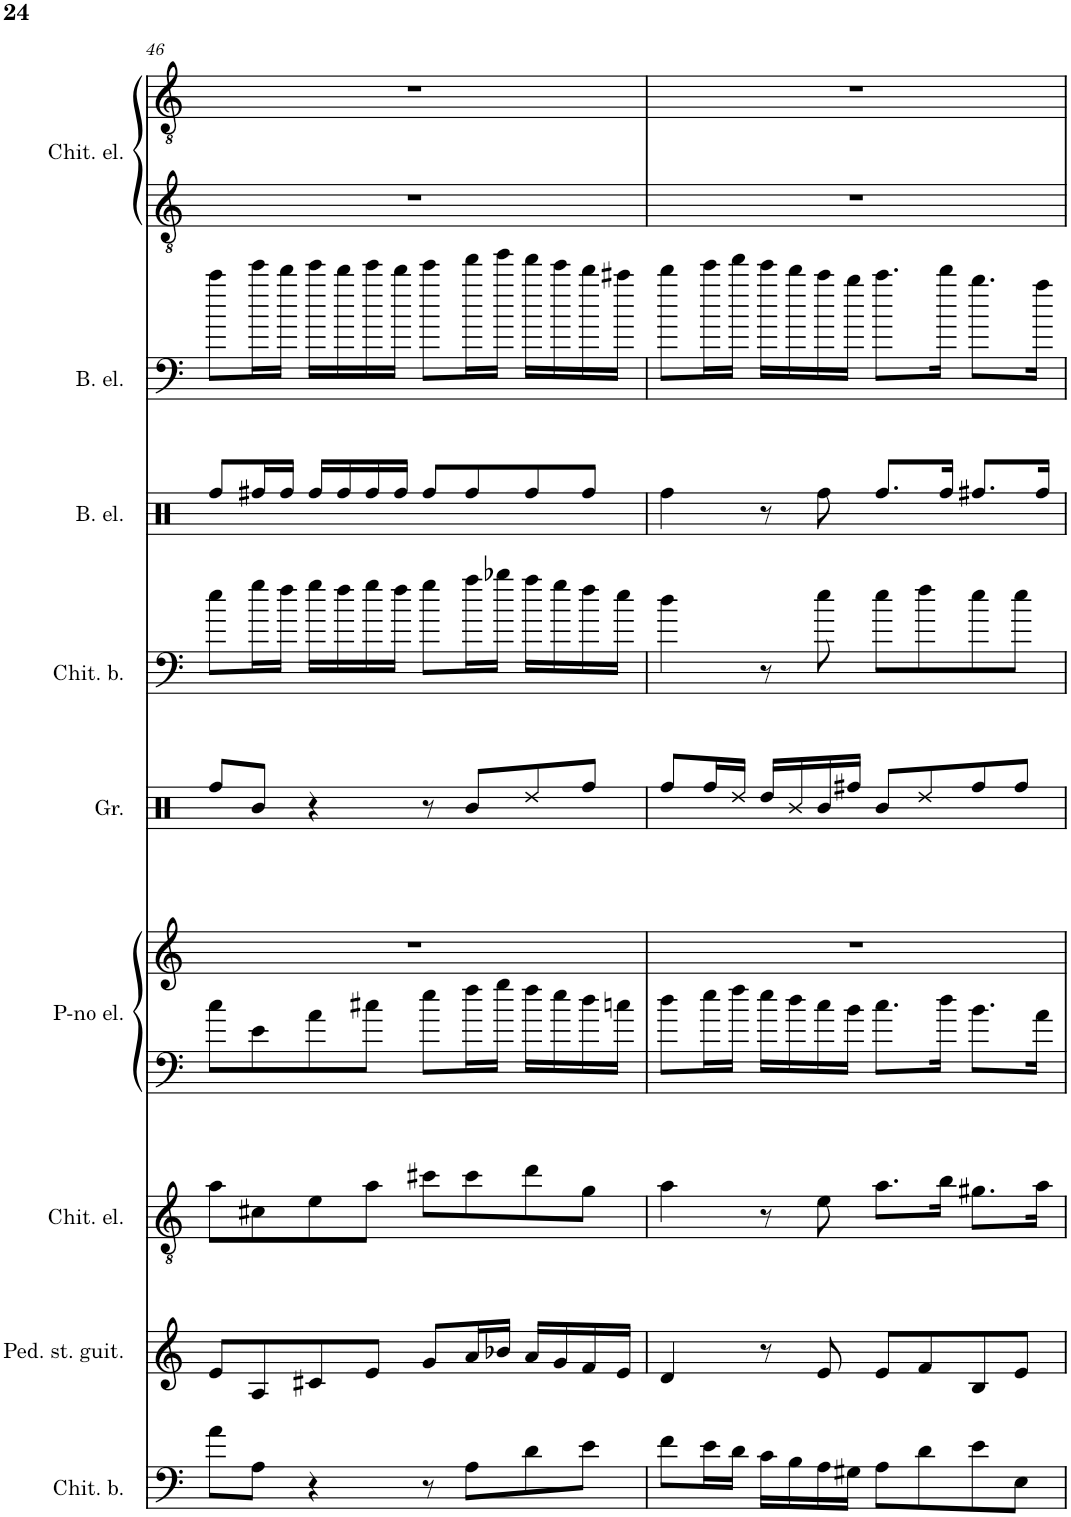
**kern	**kern	**kern	**kern	**kern	**kern	**kern	**kern	**kern	**kern	**kern
*part9	*part8	*part7	*part6	*part6	*part5	*part4	*part3	*part2	*part1	*part1
*staff11	*staff10	*staff9	*staff8	*staff7	*staff6	*staff5	*staff4	*staff3	*staff2	*staff1
*I"Chitarra basso	*I"Pedal steel guitar	*I"Chitarra elettrica	*I"Piano elettrico	*	*I"Grancassa	*I"Chitarra basso	*I"Basso elettrico 5 corde	*I"Basso elettrico 5 corde	*I"Chitarra elettrica	*
*I'Chit. b.	*I'Ped. st. guit.	*I'Chit. el.	*I'P-no el.	*	*I'Gr.	*I'Chit. b.	*I'B. el.	*I'B. el.	*I'Chit. el.	*
!!LO:PB:g=z
*clefF4	*clefG2	*clefGv2	*clefF4	*clefG2	*clefX	*clefF4	*clefX	*clefF4	*clefGv2	*clefGv2
*Trd7c12	*	*	*	*	*	*Trd7c12	*Trd7c12	*Trd7c12	*	*
*k[]	*k[]	*k[]	*k[]	*k[]	*k[]	*k[]	*k[]	*k[]	*k[]	*k[]
*M4/4	*M4/4	*M4/4	*M4/4	*M4/4	*M4/4	*M4/4	*M4/4	*M4/4	*M4/4	*M4/4
=46	=46	=46	=46	=46	=46	=46	=46	=46	=46	=46
8a\L	8e/L	8a\L	8cc\L	1r	8Rff/L	8ee\L	8Rff/L	8ccc\L	1r	1r
8A\J	8A/	8c#X\	8e\	.	8R/J	16gg\L	16Rff/L	16eee\L	.	.
.	.	.	.	.	.	16ff\JJ	16Rff/JJ	16ddd\JJ	.	.
4r	8c#X/	8e\	8a\	.	4r	16gg\LL	16Rff/LL	16eee\LL	.	.
.	.	.	.	.	.	16ff\	16Rff/	16ddd\	.	.
.	8e/J	8a\J	8cc#X\J	.	.	16gg\	16Rff/	16eee\	.	.
.	.	.	.	.	.	16ff\JJ	16Rff/JJ	16ddd\JJ	.	.
8r	8g/L	8cc#X\L	8ee\L	.	8r	8gg\L	8Rff/L	8eee\L	.	.
8A\L	16a/L	8cc#\	16ff\L	.	8R/L	16aa\L	8Rff/	16fff\L	.	.
.	16b-X/JJ	.	16gg\JJ	.	.	16bb-X\JJ	.	16ggg\JJ	.	.
8d\	16a/LL	8dd\	16ff\LL	.	8Rdd/	16aa\LL	8Rff/	16fff\LL	.	.
.	16g/	.	16ee\	.	.	16gg\	.	16eee\	.	.
8e\J	16f/	8g\J	16dd\	.	8Rff/J	16ff\	8Rff/J	16ddd\	.	.
.	16e/JJ	.	16ccn\JJ	.	.	16ee\JJ	.	16ccc#X\JJ	.	.
=47	=47	=47	=47	=47	=47	=47	=47	=47	=47	=47
8f\L	4d/	4a\	8dd\L	1r	8Rff/L	4dd\	4Rff\	8ddd\L	1r	1r
16e\L	.	.	16ee\L	.	16Rff/L	.	.	16eee\L	.	.
16d\JJ	.	.	16ff\JJ	.	16Rdd/JJ	.	.	16fff\JJ	.	.
16c\LL	8r	8r	16ee\LL	.	16Rdd/LL	8r	8r	16eee\LL	.	.
16B\	.	.	16dd\	.	16R/	.	.	16ddd\	.	.
16A\	8e/	8e\	16cc\	.	16R/	8ee\	8Rff\	16ccc\	.	.
16G#X\JJ	.	.	16b\JJ	.	16Rff/JJ	.	.	16bb\JJ	.	.
8A\L	8e/L	8.a\L	8.cc\L	.	8R/L	8ee\L	8.Rff/L	8.ccc\L	.	.
8d\	8f/	.	.	.	8Rdd/	8ff\	.	.	.	.
.	.	16b\Jk	16dd\Jk	.	.	.	16Rff/Jk	16ddd\Jk	.	.
8e\	8B/	8.g#X\L	8.b\L	.	8Rff/	8ee\	8.Rff/L	8.bb\L	.	.
8E\J	8e/J	.	.	.	8Rff/J	8ee\J	.	.	.	.
.	.	16a\Jk	16a\Jk	.	.	.	16Rff/Jk	16aa\Jk	.	.
=	=	=	=	=	=	=	=	=	=	=
*-	*-	*-	*-	*-	*-	*-	*-	*-	*-	*-
